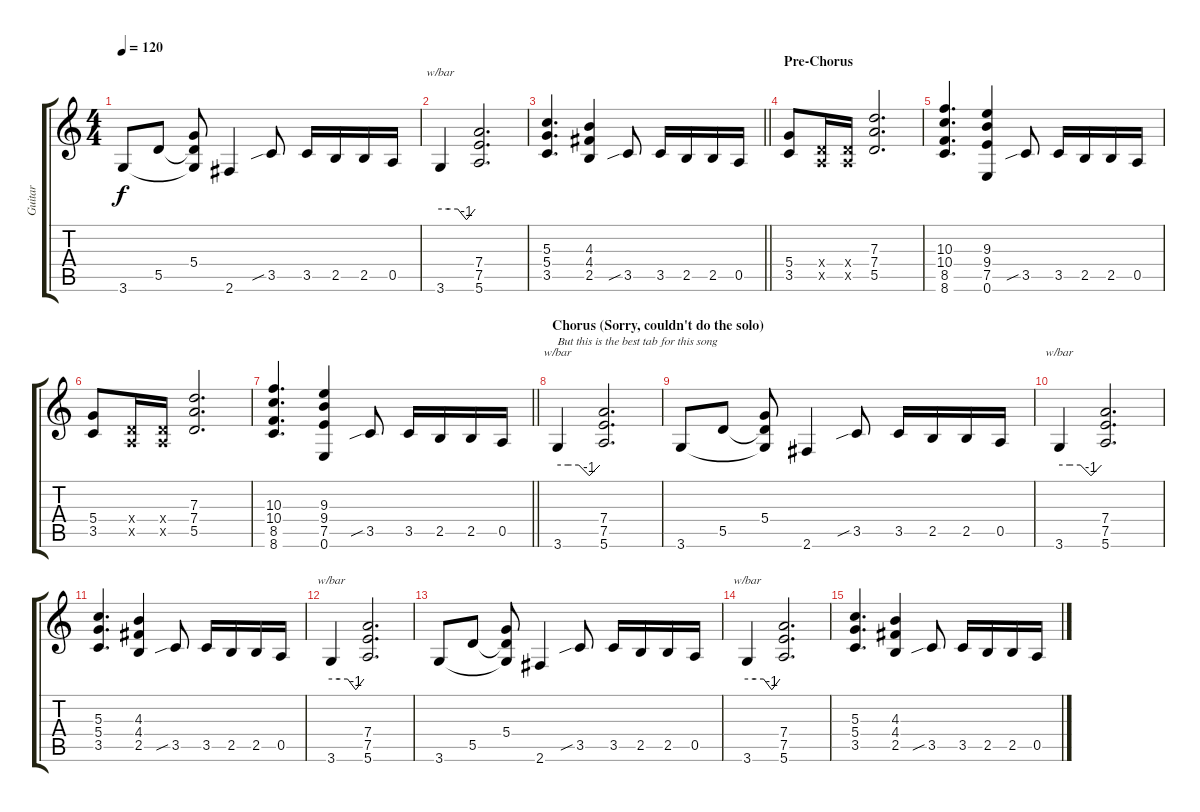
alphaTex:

\track ("Guitar" "Guitar") {instrument overdrivenguitar}
\staff {score tabs}
\tuning (E4 B3 G3 D3 A2 E2) {hide}
\ts (4 4)
\tempo 120
\clef g2
\ks c
3.6.8{dy f} 5.5.8 (5.4 5.5{t} 3.6{t}).8 2.6.4 3.5{sib}.8 3.5.16 2.5.16 2.5.16 0.5.16 |
3.6.4{tbe (custom default 0 0 15 0 30 0 45 -4 60 0)} (7.4 7.5 5.6).2{d} |
\barLineRight lightlight
(5.3 5.4 3.5).4{d} (4.3 4.4 2.5).4 3.5{sib}.8 3.5.16 2.5.16 2.5.16 0.5.16 |
\section ("" "Pre-Chorus")
(5.4 3.5).8 (0.4{x} 0.5{x}).16 (0.4{x} 0.5{x}).16 (7.3 7.4 5.5).2{d} |
(10.3 10.4 8.5 8.6).4{d} (9.3 9.4 7.5 0.6).4 3.5{sib}.8 3.5.16 2.5.16 2.5.16 0.5.16 |
(5.4 3.5).8 (0.4{x} 0.5{x}).16 (0.4{x} 0.5{x}).16 (7.3 7.4 5.5).2{d} |
\barLineRight lightlight
(10.3 10.4 8.5 8.6).4{d} (9.3 9.4 7.5 0.6).4 3.5{sib}.8 3.5.16 2.5.16 2.5.16 0.5.16 |
\section ("" "Chorus (Sorry, couldn't do the solo)")
3.6.4{tbe (custom default 0 0 15 0 30 0 45 -4 60 0) txt "But this is the best tab for this song"} (7.4 7.5 5.6).2{d} |
3.6.8 5.5.8 (5.4 5.5{t} 3.6{t}).8 2.6.4 3.5{sib}.8 3.5.16 2.5.16 2.5.16 0.5.16 |
3.6.4{tbe (custom default 0 0 15 0 30 0 45 -4 60 0)} (7.4 7.5 5.6).2{d} |
(5.3 5.4 3.5).4{d} (4.3 4.4 2.5).4 3.5{sib}.8 3.5.16 2.5.16 2.5.16 0.5.16 |
3.6.4{tbe (custom default 0 0 15 0 30 0 45 -4 60 0)} (7.4 7.5 5.6).2{d} |
3.6.8 5.5.8 (5.4 5.5{t} 3.6{t}).8 2.6.4 3.5{sib}.8 3.5.16 2.5.16 2.5.16 0.5.16 |
3.6.4{tbe (custom default 0 0 15 0 30 0 45 -4 60 0)} (7.4 7.5 5.6).2{d} |
(5.3 5.4 3.5).4{d} (4.3 4.4 2.5).4 3.5{sib}.8 3.5.16 2.5.16 2.5.16 0.5.16
